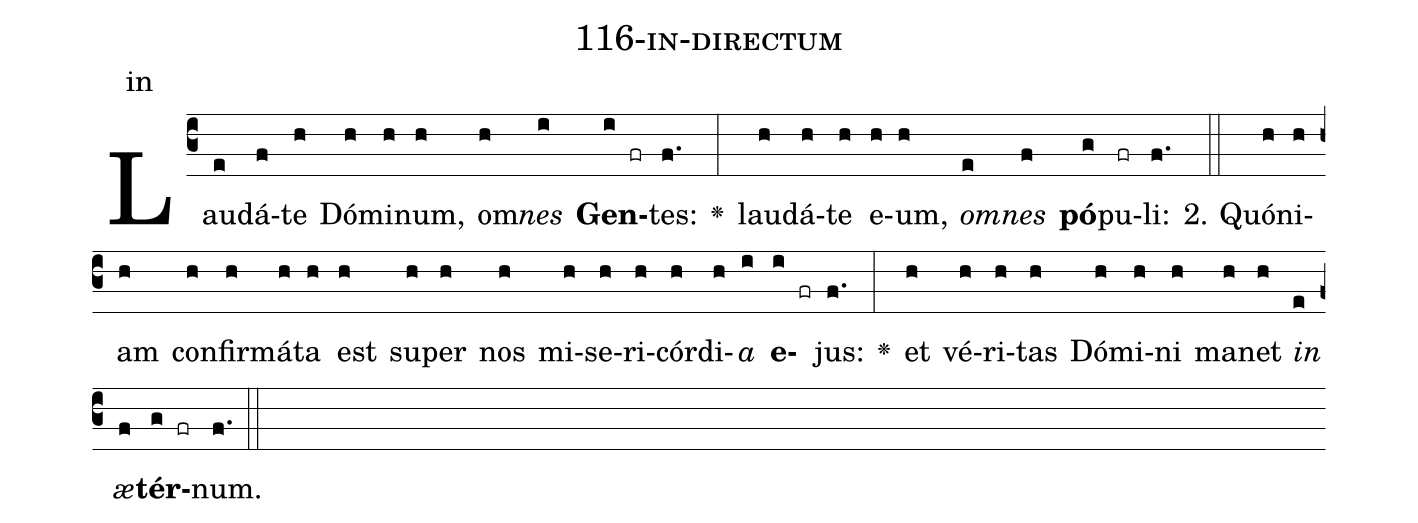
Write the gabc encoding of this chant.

name: 116-in-directum;
annotation: in;
%%
(c3)Lau(e)dá(f)te(h) Dó(h)mi(h)num,(h) om(h)<i>nes</i>(i) <b>Gen</b>(i fr)tes:(f.) <v>\greheightstar</v>(:) lau(h)dá(h)te(h) e(h)um,(h) <i>om</i>(e)<i>nes</i>(f) <b>pó</b>(g)pu(fr)li:(f.) (::)
2. Quón(h)i(h)am(h) con(h)fir(h)má(h)ta(h) est(h) su(h)per(h) nos(h) mi(h)se(h)ri(h)cór(h)di(h)<i>a</i>(i) <b>e</b>(i fr)jus:(f.) <v>\greheightstar</v>(:) et(h) vé(h)ri(h)tas(h) Dó(h)mi(h)ni(h) ma(h)net(h) <i>in</i>(e) <i>æ</i>(f)<b>tér</b>(g fr)num.(f.) (::)
